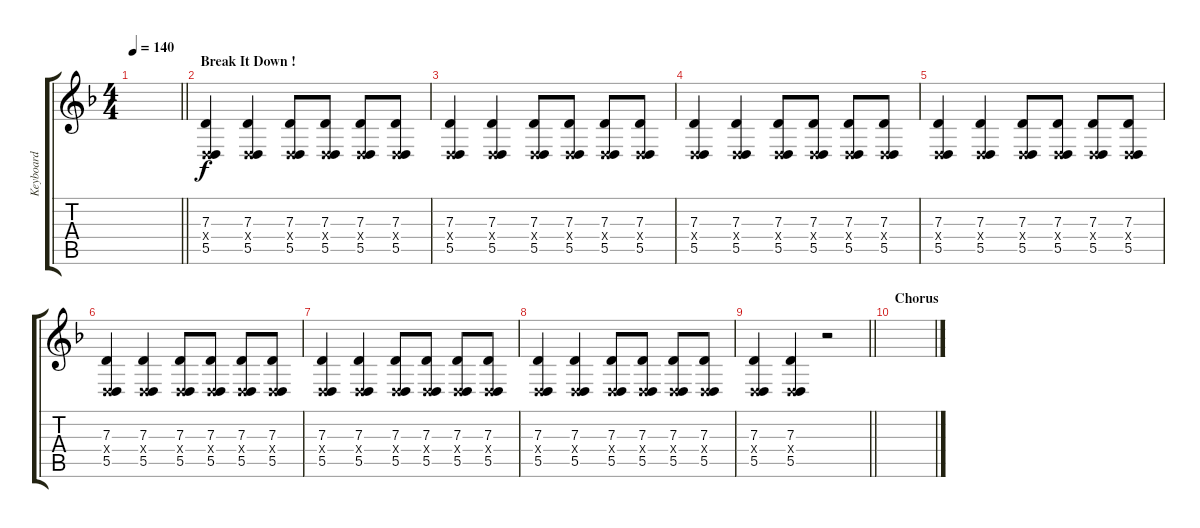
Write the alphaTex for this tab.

\track ("Keyboard" "Keyboard") {instrument lead1square}
\staff {score tabs}
\tuning (E4 B3 G3 D3 A2 E2) {hide}
\ts (4 4)
\tempo 140
\clef g2
\barLineRight lightlight
\ks f
|
\section ("" "Break It Down !")
(7.3 0.4{x} 5.5).4{balance 13 instrument distortionguitar} (7.3 0.4{x} 5.5).4 (7.3 0.4{x} 5.5).8 (7.3 0.4{x} 5.5).8 (7.3 0.4{x} 5.5).8 (7.3 0.4{x} 5.5).8 |
(7.3 0.4{x} 5.5).4 (7.3 0.4{x} 5.5).4 (7.3 0.4{x} 5.5).8 (7.3 0.4{x} 5.5).8 (7.3 0.4{x} 5.5).8 (7.3 0.4{x} 5.5).8 |
(7.3 0.4{x} 5.5).4 (7.3 0.4{x} 5.5).4 (7.3 0.4{x} 5.5).8 (7.3 0.4{x} 5.5).8 (7.3 0.4{x} 5.5).8 (7.3 0.4{x} 5.5).8 |
(7.3 0.4{x} 5.5).4 (7.3 0.4{x} 5.5).4 (7.3 0.4{x} 5.5).8 (7.3 0.4{x} 5.5).8 (7.3 0.4{x} 5.5).8 (7.3 0.4{x} 5.5).8 |
(7.3 0.4{x} 5.5).4{balance 13 instrument distortionguitar} (7.3 0.4{x} 5.5).4 (7.3 0.4{x} 5.5).8 (7.3 0.4{x} 5.5).8 (7.3 0.4{x} 5.5).8 (7.3 0.4{x} 5.5).8 |
(7.3 0.4{x} 5.5).4 (7.3 0.4{x} 5.5).4 (7.3 0.4{x} 5.5).8 (7.3 0.4{x} 5.5).8 (7.3 0.4{x} 5.5).8 (7.3 0.4{x} 5.5).8 |
(7.3 0.4{x} 5.5).4 (7.3 0.4{x} 5.5).4 (7.3 0.4{x} 5.5).8 (7.3 0.4{x} 5.5).8 (7.3 0.4{x} 5.5).8 (7.3 0.4{x} 5.5).8 |
\barLineRight lightlight
(7.3 0.4{x} 5.5).4 (7.3 0.4{x} 5.5).4 r.2 |
\section ("" "Chorus")
